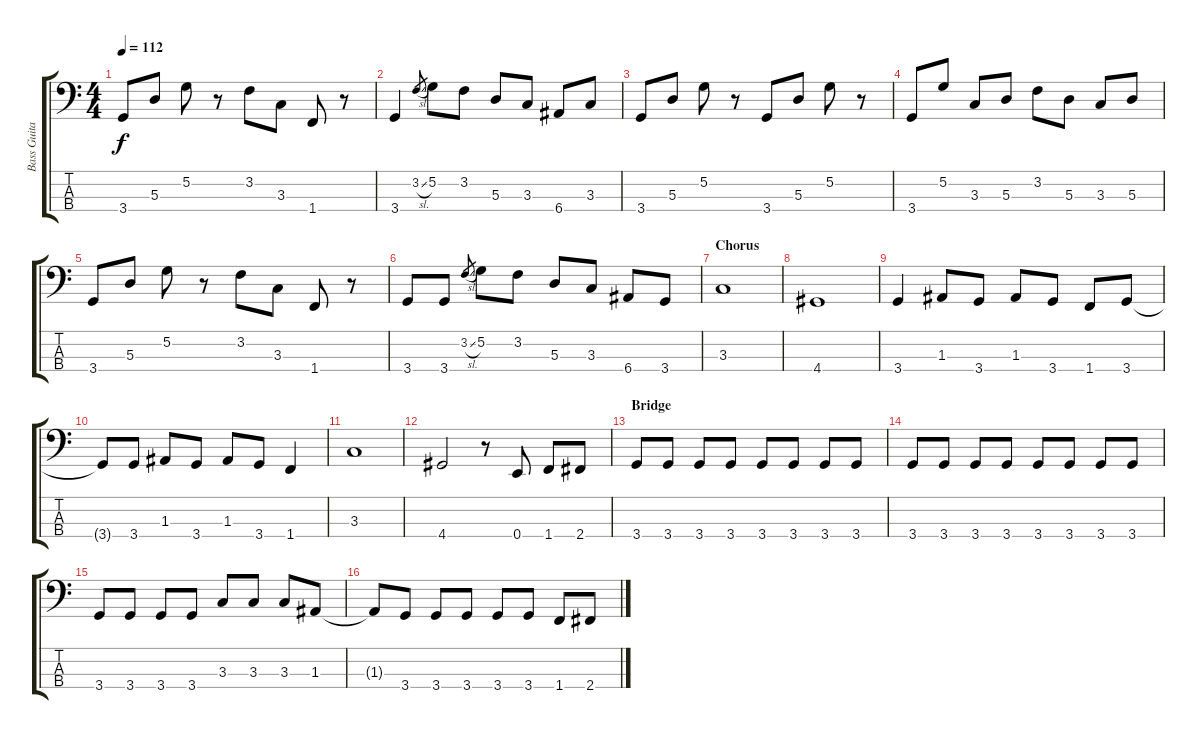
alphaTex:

\track ("Bass Guitar" "Bass Guita") {instrument electricbasspick}
\staff {score tabs}
\tuning (G2 D2 A1 E1) {hide}
\ts (4 4)
\tempo 112
\clef f4
\ks c
3.4.8{dy f} 5.3.8 5.2.8 r.8 3.2.8 3.3.8 1.4.8 r.8 |
3.4.4 3.2{sl}.8{gr} 5.2.8 3.2.8 5.3.8 3.3.8 6.4.8 3.3.8 |
3.4.8 5.3.8 5.2.8 r.8 3.4.8 5.3.8 5.2.8 r.8 |
3.4.8 5.2.8 3.3.8 5.3.8 3.2.8 5.3.8 3.3.8 5.3.8 |
3.4.8 5.3.8 5.2.8 r.8 3.2.8 3.3.8 1.4.8 r.8 |
3.4.8 3.4.8 3.2{sl}.8{gr} 5.2.8 3.2.8 5.3.8 3.3.8 6.4.8 3.4.8 |
\section ("" "Chorus")
3.3.1 |
4.4.1 |
3.4.4 1.3.8 3.4.8 1.3.8 3.4.8 1.4.8 3.4.8 |
3.4{t}.8 3.4.8 1.3.8 3.4.8 1.3.8 3.4.8 1.4.4 |
3.3.1 |
4.4.2 r.8 0.4.8 1.4.8 2.4.8 |
\section ("" "Bridge")
3.4.8 3.4.8 3.4.8 3.4.8 3.4.8 3.4.8 3.4.8 3.4.8 |
3.4.8 3.4.8 3.4.8 3.4.8 3.4.8 3.4.8 3.4.8 3.4.8 |
3.4.8 3.4.8 3.4.8 3.4.8 3.3.8 3.3.8 3.3.8 1.3.8 |
1.3{t}.8 3.4.8 3.4.8 3.4.8 3.4.8 3.4.8 1.4.8 2.4.8
